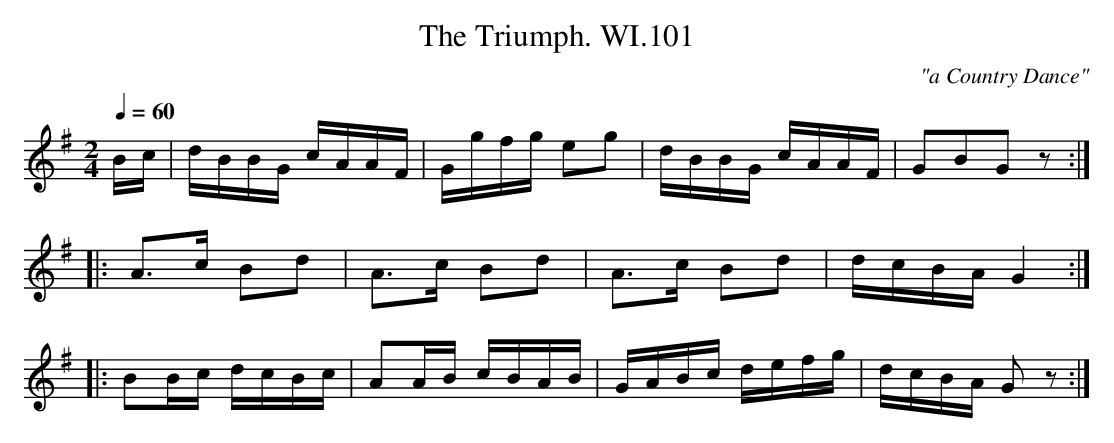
X:1
T:Triumph. WI.101, The
M:2/4
L:1/8
Q:1/4=60
C:"a Country Dance"
K:G
B/c/|d/B/B/G/ c/A/A/F/|G/g/f/g/ eg|d/B/B/G/ c/A/A/F/|GBGz:|
|:A>c Bd|A>c Bd|A>c Bd|d/c/B/A/ G2:|
|:BB/c/ d/c/B/c/|AA/B/ c/B/A/B/|G/A/B/c/ d/e/f/g/|d/c/B/A/ Gz:|
